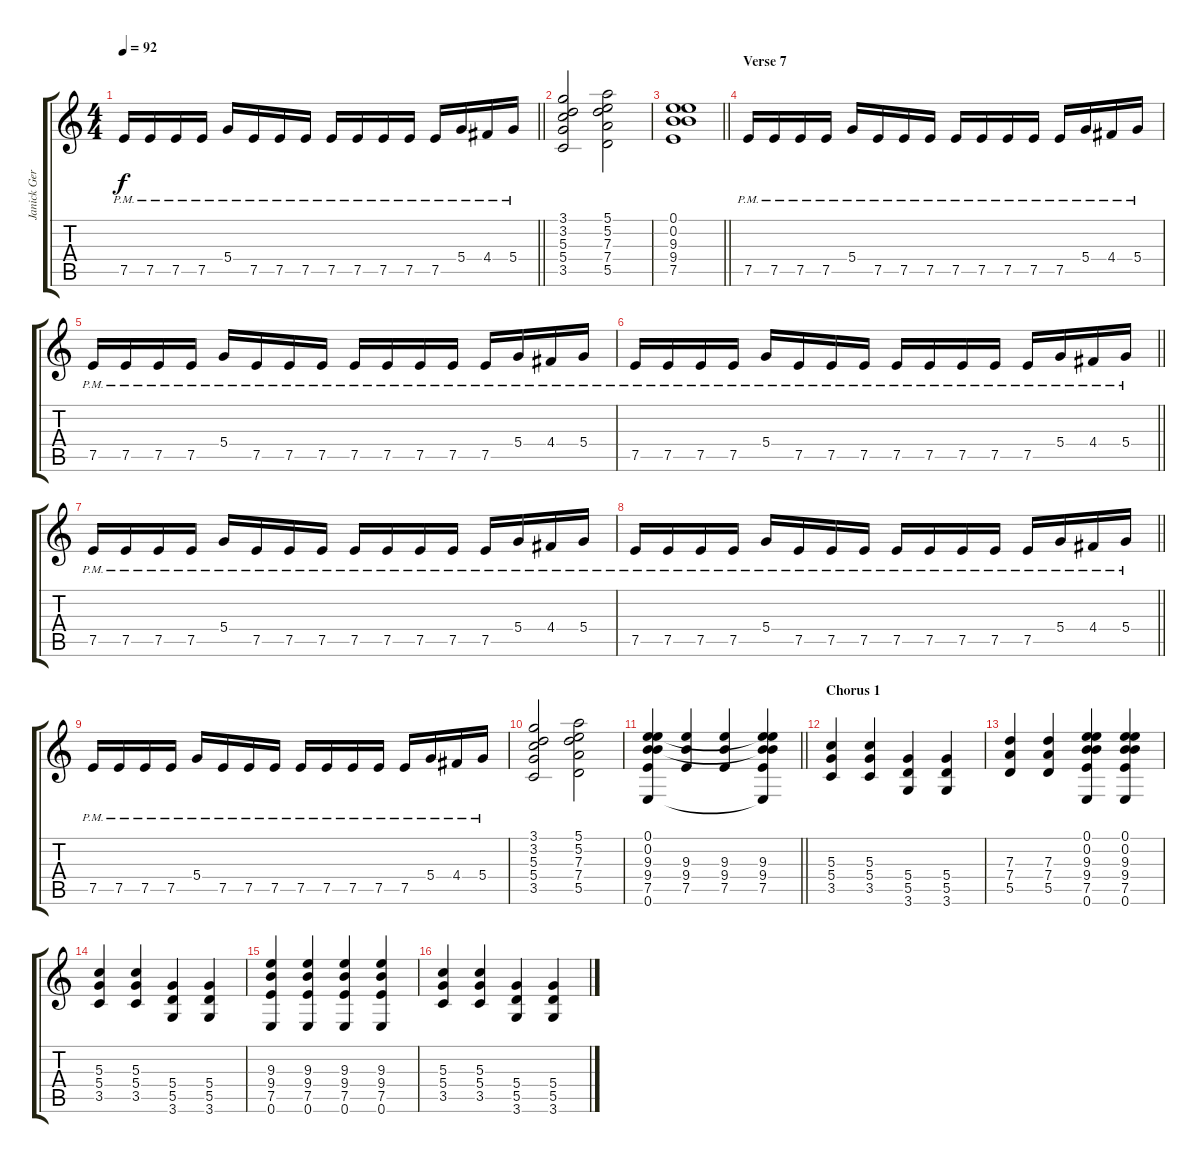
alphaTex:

\track ("Janick Gers" "Janick Ger") {instrument overdrivenguitar}
\staff {score tabs}
\tuning (E4 B3 G3 D3 A2 E2) {hide}
\ts (4 4)
\tempo 92
\clef g2
\barLineRight lightlight
\ks c
7.5{pm}.16{dy f} 7.5{pm}.16 7.5{pm}.16 7.5{pm}.16 5.4{pm}.16 7.5{pm}.16 7.5{pm}.16 7.5{pm}.16 7.5{pm}.16 7.5{pm}.16 7.5{pm}.16 7.5{pm}.16 7.5{pm}.16 5.4{pm}.16 4.4{pm}.16 5.4{pm}.16 |
(3.1 3.2 5.3 5.4 3.5).2 (5.1 5.2 7.3 7.4 5.5).2 |
\barLineRight lightlight
(0.1 0.2 9.3 9.4 7.5).1 |
\section ("" "Verse 7")
7.5{pm}.16 7.5{pm}.16 7.5{pm}.16 7.5{pm}.16 5.4{pm}.16 7.5{pm}.16 7.5{pm}.16 7.5{pm}.16 7.5{pm}.16 7.5{pm}.16 7.5{pm}.16 7.5{pm}.16 7.5{pm}.16 5.4{pm}.16 4.4{pm}.16 5.4{pm}.16 |
7.5{pm}.16 7.5{pm}.16 7.5{pm}.16 7.5{pm}.16 5.4{pm}.16 7.5{pm}.16 7.5{pm}.16 7.5{pm}.16 7.5{pm}.16 7.5{pm}.16 7.5{pm}.16 7.5{pm}.16 7.5{pm}.16 5.4{pm}.16 4.4{pm}.16 5.4{pm}.16 |
\barLineRight lightlight
7.5{pm}.16 7.5{pm}.16 7.5{pm}.16 7.5{pm}.16 5.4{pm}.16 7.5{pm}.16 7.5{pm}.16 7.5{pm}.16 7.5{pm}.16 7.5{pm}.16 7.5{pm}.16 7.5{pm}.16 7.5{pm}.16 5.4{pm}.16 4.4{pm}.16 5.4{pm}.16 |
7.5{pm}.16 7.5{pm}.16 7.5{pm}.16 7.5{pm}.16 5.4{pm}.16 7.5{pm}.16 7.5{pm}.16 7.5{pm}.16 7.5{pm}.16 7.5{pm}.16 7.5{pm}.16 7.5{pm}.16 7.5{pm}.16 5.4{pm}.16 4.4{pm}.16 5.4{pm}.16 |
\barLineRight lightlight
7.5{pm}.16 7.5{pm}.16 7.5{pm}.16 7.5{pm}.16 5.4{pm}.16 7.5{pm}.16 7.5{pm}.16 7.5{pm}.16 7.5{pm}.16 7.5{pm}.16 7.5{pm}.16 7.5{pm}.16 7.5{pm}.16 5.4{pm}.16 4.4{pm}.16 5.4{pm}.16 |
7.5{pm}.16 7.5{pm}.16 7.5{pm}.16 7.5{pm}.16 5.4{pm}.16 7.5{pm}.16 7.5{pm}.16 7.5{pm}.16 7.5{pm}.16 7.5{pm}.16 7.5{pm}.16 7.5{pm}.16 7.5{pm}.16 5.4{pm}.16 4.4{pm}.16 5.4{pm}.16 |
(3.1 3.2 5.3 5.4 3.5).2 (5.1 5.2 7.3 7.4 5.5).2 |
\barLineRight lightlight
(0.1 0.2 9.3 9.4 7.5 0.6).4 (9.3 9.4 7.5).4 (9.3 9.4 7.5).4 (0.1{t} 0.2{t} 9.3 9.4 7.5 0.6{t}).4 |
\section ("" "Chorus 1")
(5.3 5.4 3.5).4 (5.3 5.4 3.5).4 (5.4 5.5 3.6).4 (5.4 5.5 3.6).4 |
(7.3 7.4 5.5).4 (7.3 7.4 5.5).4 (0.1 0.2 9.3 9.4 7.5 0.6).4 (0.1 0.2 9.3 9.4 7.5 0.6).4 |
(5.3 5.4 3.5).4 (5.3 5.4 3.5).4 (5.4 5.5 3.6).4 (5.4 5.5 3.6).4 |
(9.3 9.4 7.5 0.6).4 (9.3 9.4 7.5 0.6).4 (9.3 9.4 7.5 0.6).4 (9.3 9.4 7.5 0.6).4 |
(5.3 5.4 3.5).4 (5.3 5.4 3.5).4 (5.4 5.5 3.6).4 (5.4 5.5 3.6).4
